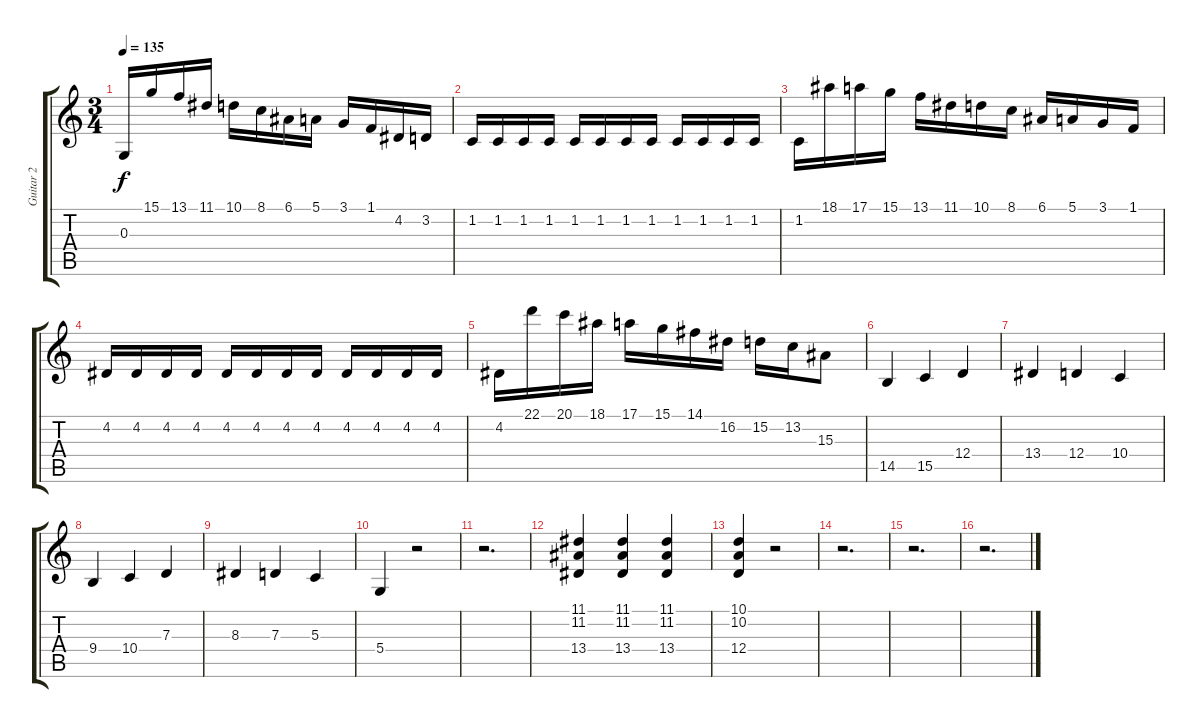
\track ("Guitar 2" "Guitar 2") {instrument stringensemble1}
\staff {score tabs}
\tuning (E4 B3 G3 D3 A2 E2) {hide}
\ts (3 4)
\tempo 135
\clef g2
\ks c
0.3.16{dy f} 15.1.16 13.1.16 11.1.16 10.1.16 8.1.16 6.1.16 5.1.16 3.1.16 1.1.16 4.2.16 3.2.16 |
1.2.16 1.2.16 1.2.16 1.2.16 1.2.16 1.2.16 1.2.16 1.2.16 1.2.16 1.2.16 1.2.16 1.2.16 |
1.2.16 18.1.16 17.1.16 15.1.16 13.1.16 11.1.16 10.1.16 8.1.16 6.1.16 5.1.16 3.1.16 1.1.16 |
4.2.16 4.2.16 4.2.16 4.2.16 4.2.16 4.2.16 4.2.16 4.2.16 4.2.16 4.2.16 4.2.16 4.2.16 |
4.2.16 22.1.16 20.1.16 18.1.16 17.1.16 15.1.16 14.1.16 16.2.16 15.2.16 13.2.16 15.3.8 |
14.5.4 15.5.4 12.4.4 |
13.4.4 12.4.4 10.4.4 |
9.4.4 10.4.4 7.3.4 |
8.3.4 7.3.4 5.3.4 |
5.4.4 r.2 |
r.2{d} |
(11.1 11.2 13.4).4 (11.1 11.2 13.4).4 (11.1 11.2 13.4).4 |
(10.1 10.2 12.4).4 r.2 |
r.2{d} |
r.2{d} |
r.2{d}
